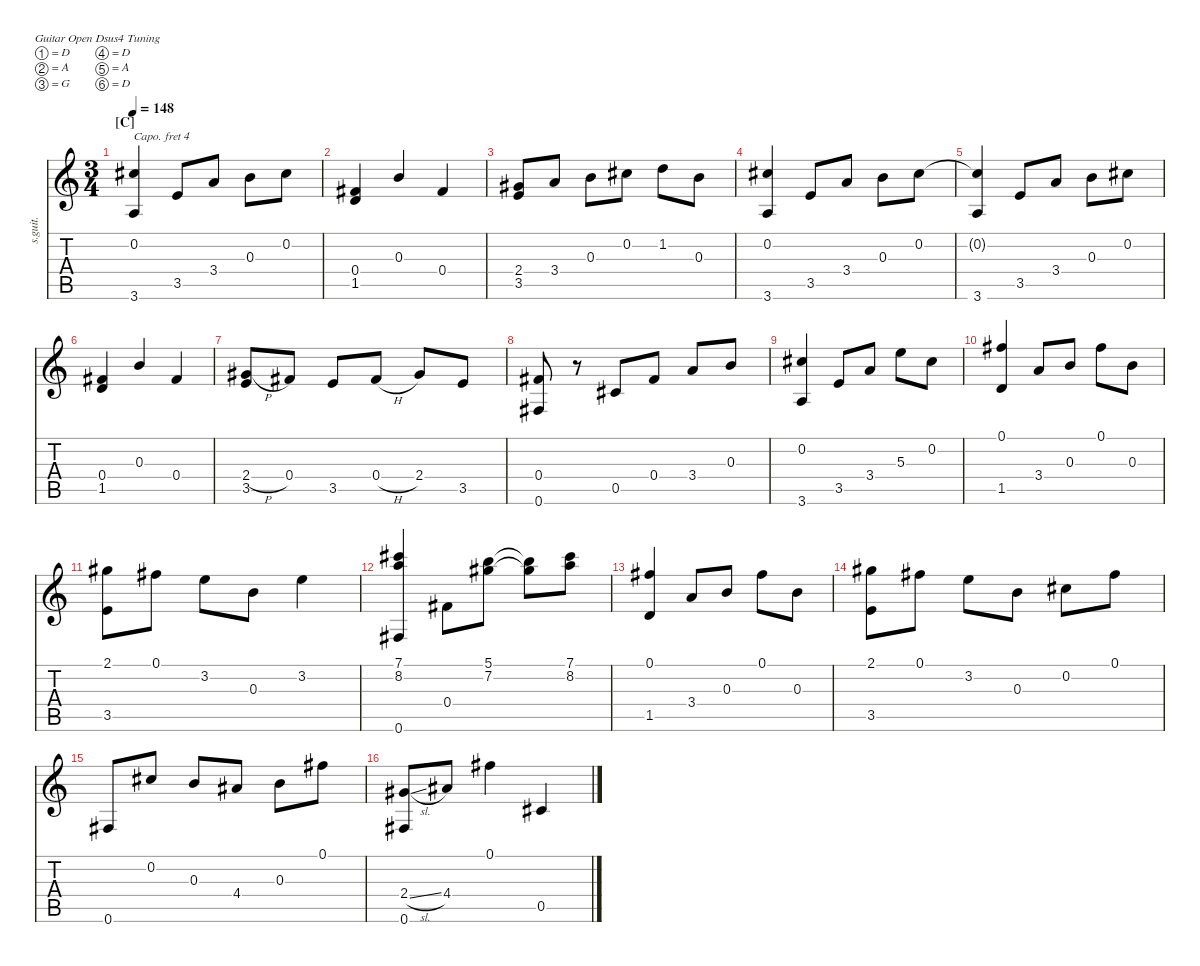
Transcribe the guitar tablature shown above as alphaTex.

\defaultSystemsLayout 4
\hideDynamics
\bracketExtendMode nobrackets
\track ("Steel Guitar" "s.guit.") {defaultSystemsLayout 4 instrument acousticguitarsteel}
\staff {score tabs}
\capo 4
\tuning (D4 A3 G3 D3 A2 D2)
\ts (3 4)
\section ("C" "")
\tempo 148
\clef g2
\ks c
(0.2{acc #} 3.6).4{dy mf beam Up} 3.5.8{beam Up} 3.4.8{beam Up} 0.3.8{beam Down} 0.2{acc #}.8{beam Down} |
(1.5 0.4{acc #}).4{beam Up} 0.3.4{beam Up} 0.4{acc #}.4{beam Up} |
(3.5 2.4{acc #}).8{beam Up} 3.4.8{beam Up} 0.3.8{beam Down} 0.2{acc #}.8{beam Down} 1.2.8{beam Down} 0.3.8{beam Down} |
(0.2{acc #} 3.6).4{beam Up} 3.5.8{beam Up} 3.4.8{beam Up} 0.3.8{beam Down} 0.2{acc #}.8{beam Down} |
(0.2{t acc #} 3.6).4{beam Up} 3.5.8{beam Up} 3.4.8{beam Up} 0.3.8{beam Down} 0.2{acc #}.8{beam Down} |
(1.5 0.4{acc #}).4{beam Up} 0.3.4{beam Up} 0.4{acc #}.4{beam Up} |
(2.4{h acc #} 3.5).8{beam Up} 0.4{acc #}.8{beam Up} 3.5.8{beam Up} 0.4{h acc #}.8{beam Up} 2.4{acc #}.8{beam Up} 3.5.8{beam Up} |
(0.4{acc #} 0.6{acc #}).8{beam Up} r.8{beam Down} 0.5{acc #}.8{beam Up} 0.4{acc #}.8{beam Up} 3.4.8{beam Up} 0.3.8{beam Up} |
(0.2{acc #} 3.6).4{beam Up} 3.5.8{beam Up} 3.4.8{beam Up} 5.3.8{beam Down} 0.2{acc #}.8{beam Down} |
(1.5 0.1{acc #}).4{beam Up} 3.4.8{beam Up} 0.3.8{beam Up} 0.1{acc #}.8{beam Down} 0.3.8{beam Down} |
(2.1{acc #} 3.5).8{beam Down} 0.1{acc #}.8{beam Down} 3.2.8{beam Down} 0.3.8{beam Down} 3.2.4{beam Down} |
(0.6{acc #} 7.1{acc #} 8.2).4{beam Up} 0.4{acc #}.8{beam Down} (5.1 7.2{acc #}).8{beam Down} (7.2{t acc #} 5.1{t}).8{beam Down} (7.1{acc #} 8.2).8{beam Down} |
(0.1{acc #} 1.5).4{beam Up} 3.4.8{beam Up} 0.3.8{beam Up} 0.1{acc #}.8{beam Down} 0.3.8{beam Down} |
(2.1{acc #} 3.5).8{beam Down} 0.1{acc #}.8{beam Down} 3.2.8{beam Down} 0.3.8{beam Down} 0.2{acc #}.8{beam Down} 0.1{acc #}.8{beam Down} |
0.6{acc #}.8{beam Up} 0.2{acc #}.8{beam Up} 0.3.8{beam Up} 4.4{acc #}.8{beam Up} 0.3.8{beam Down} 0.1{acc #}.8{beam Down} |
(2.4{sl acc #} 0.6{acc #}).8{beam Up} 4.4{acc #}.8{beam Up} 0.1{acc #}.4{beam Down} 0.5{acc #}.4{beam Up}
